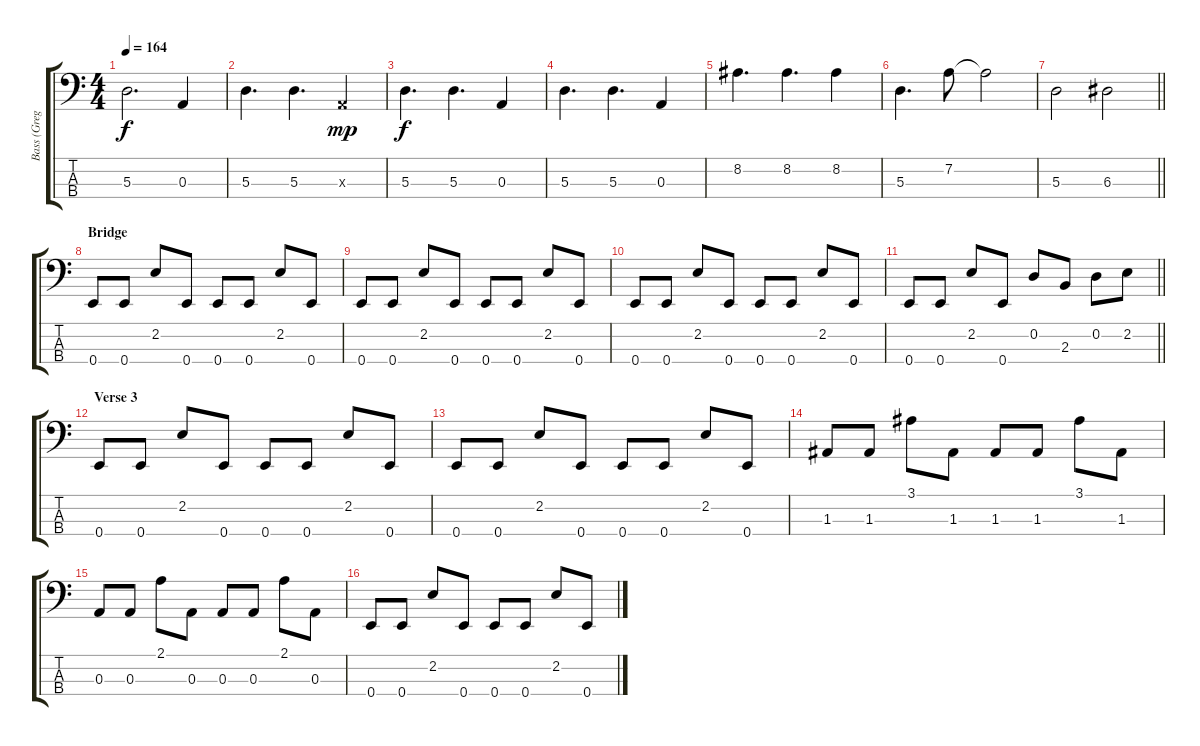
\track ("Bass (Greg Smith)" "Bass (Greg") {instrument electricbassfinger}
\staff {score tabs}
\tuning (G2 D2 A1 E1) {hide}
\ts (4 4)
\tempo 164
\clef f4
\ks c
5.3.2{d dy f} 0.3.4 |
5.3.4{d} 5.3.4{d} 0.3{x}.4{dy mp} |
5.3.4{d dy f} 5.3.4{d} 0.3.4 |
5.3.4{d} 5.3.4{d} 0.3.4 |
8.2.4{d} 8.2.4{d} 8.2.4 |
5.3.4{d} 7.2.8 7.2{t}.2 |
\barLineRight lightlight
5.3.2 6.3.2 |
\section ("" "Bridge")
0.4.8 0.4.8 2.2.8 0.4.8 0.4.8 0.4.8 2.2.8 0.4.8 |
0.4.8 0.4.8 2.2.8 0.4.8 0.4.8 0.4.8 2.2.8 0.4.8 |
0.4.8 0.4.8 2.2.8 0.4.8 0.4.8 0.4.8 2.2.8 0.4.8 |
\barLineRight lightlight
0.4.8 0.4.8 2.2.8 0.4.8 0.2.8 2.3.8 0.2.8 2.2.8 |
\section ("" "Verse 3")
0.4.8 0.4.8 2.2.8 0.4.8 0.4.8 0.4.8 2.2.8 0.4.8 |
0.4.8 0.4.8 2.2.8 0.4.8 0.4.8 0.4.8 2.2.8 0.4.8 |
1.3.8 1.3.8 3.1.8 1.3.8 1.3.8 1.3.8 3.1.8 1.3.8 |
0.3.8 0.3.8 2.1.8 0.3.8 0.3.8 0.3.8 2.1.8 0.3.8 |
0.4.8 0.4.8 2.2.8 0.4.8 0.4.8 0.4.8 2.2.8 0.4.8
